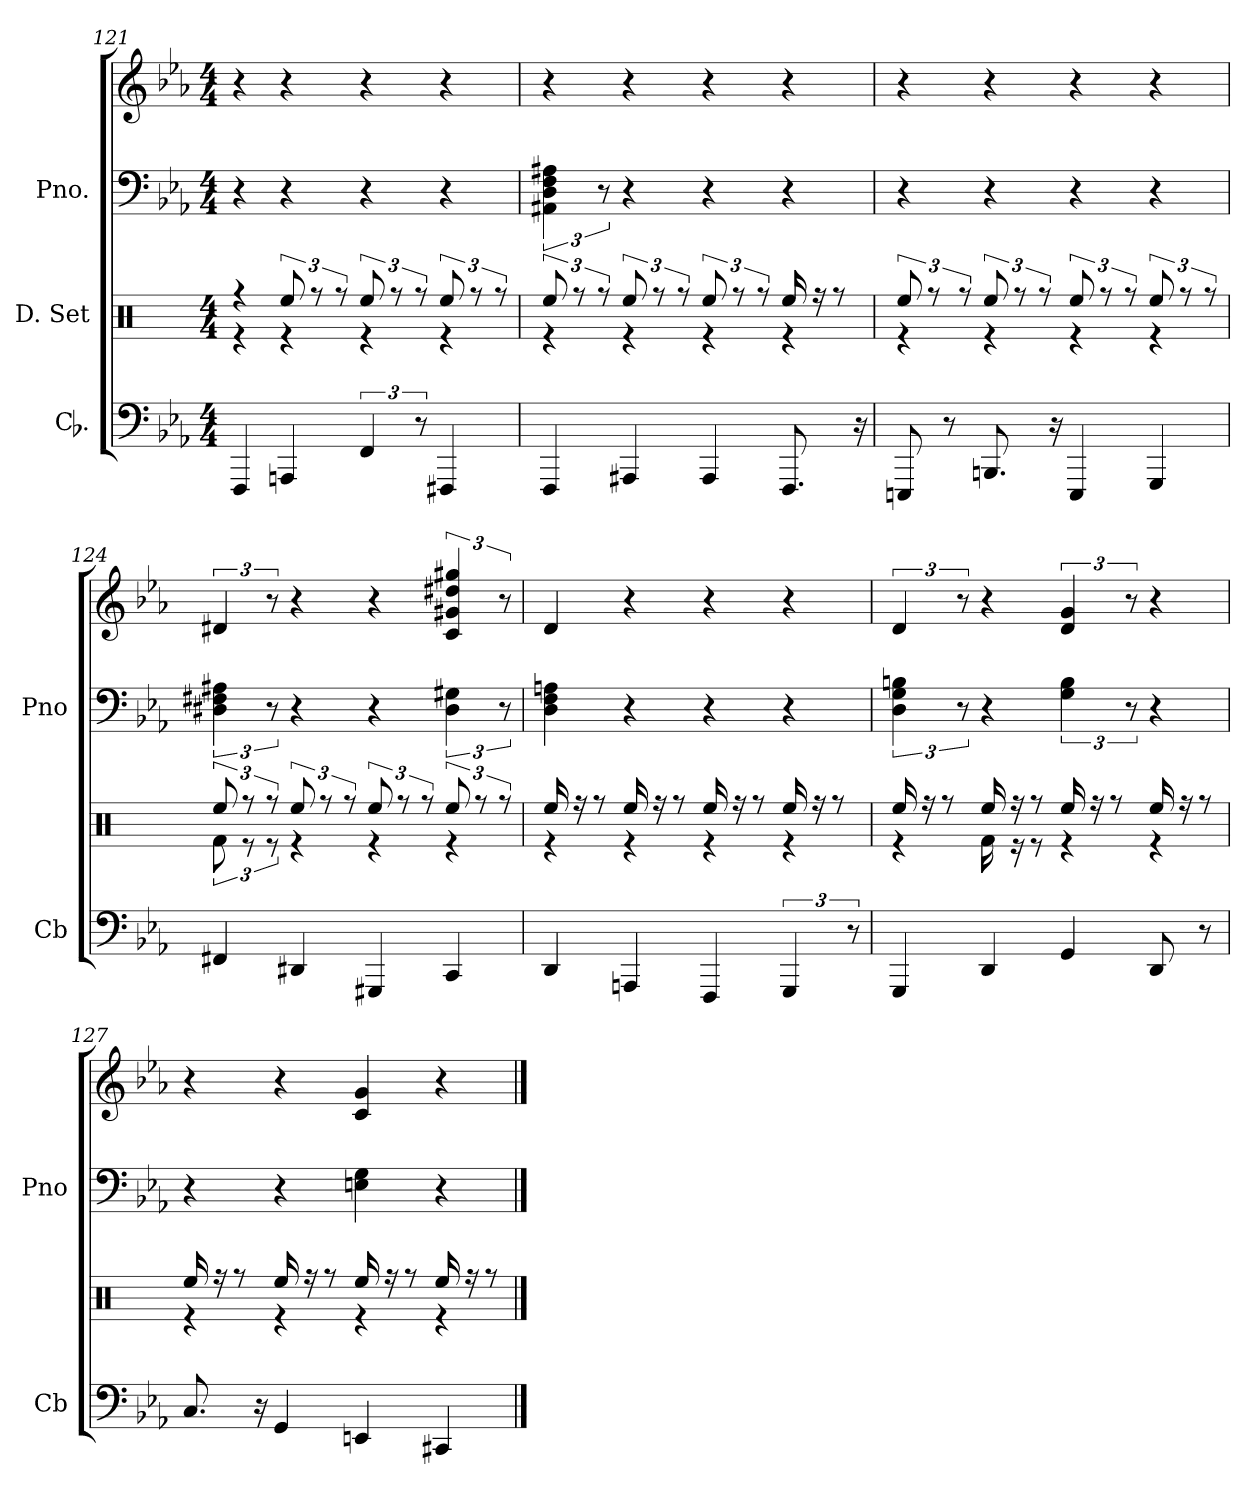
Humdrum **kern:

**kern	**kern	**kern	**kern
*part3	*part2	*part1	*part1
*staff4	*staff3	*staff2	*staff1
*I"Cb.	*I"D. Set	*I"Pno.	*
*I'Cb	*	*I'Pno	*
*clefF4	*clefX	*clefF4	*clefG2
*k[b-e-a-]	*k[]	*k[b-e-a-]	*k[b-e-a-]
*M4/4	*M4/4	*M4/4	*M4/4
=121	=121	=121	=121
*	*^	*	*
4FFF	4re	4rff	4r	4r
4AAAn	4re	12Ree/	4r	4r
.	.	12rff	.	.
.	.	12rff	.	.
6FF	4re	12Ree/	4r	4r
.	.	12rff	.	.
12r	.	12rff	.	.
4FFF#X	4re	12Ree/	4r	4r
.	.	12rff	.	.
.	.	12rff	.	.
=122	=122	=122	=122	=122
4FFF	4re	12Ree/	6AA#X 6D 6F 6A#X	4r
.	.	12rff	.	.
.	.	12rff	12r	.
4AAA#X	4re	12Ree/	4r	4r
.	.	12rff	.	.
.	.	12rff	.	.
4AAA#	4re	12Ree/	4r	4r
.	.	12rff	.	.
.	.	12rff	.	.
8.FFF	4re	16Ree/	4r	4r
.	.	16rff	.	.
.	.	8rff	.	.
16r	.	.	.	.
=123	=123	=123	=123	=123
8EEEn	4re	12Ree/	4r	4r
.	.	12rff	.	.
8r	.	.	.	.
.	.	12rff	.	.
8.BBBn	4re	12Ree/	4r	4r
.	.	12rff	.	.
.	.	12rff	.	.
16r	.	.	.	.
4EEE	4re	12Ree/	4r	4r
.	.	12rff	.	.
.	.	12rff	.	.
4GGG	4re	12Ree/	4r	4r
.	.	12rff	.	.
.	.	12rff	.	.
=124	=124	=124	=124	=124
4FF#X	12Rf\	12Ree/	6D#X 6F#X 6A#X	6d#X
.	12re	12rff	.	.
.	12re	12rff	12r	12r
4DD#X	4re	12Ree/	4r	4r
.	.	12rff	.	.
.	.	12rff	.	.
4GGG#X	4re	12Ree/	4r	4r
.	.	12rff	.	.
.	.	12rff	.	.
4CC	4re	12Ree/	6D# 6G#X	6c 6g#X 6dd#X 6gg#X
.	.	12rff	.	.
.	.	12rff	12r	12r
=125	=125	=125	=125	=125
4DD	4re	16Ree/	4D 4F 4An	4d
.	.	16rff	.	.
.	.	8rff	.	.
4AAAn	4re	16Ree/	4r	4r
.	.	16rff	.	.
.	.	8rff	.	.
4FFF	4re	16Ree/	4r	4r
.	.	16rff	.	.
.	.	8rff	.	.
6GGG	4re	16Ree/	4r	4r
.	.	16rff	.	.
.	.	8rff	.	.
12r	.	.	.	.
=126	=126	=126	=126	=126
4GGG	4re	16Ree/	6D 6G 6Bn	6d
.	.	16rff	.	.
.	.	8rff	.	.
.	.	.	12r	12r
4DD	16Rf\	16Ree/	4r	4r
.	16re	16rff	.	.
.	8re	8rff	.	.
4GG	4re	16Ree/	6G 6B	6d 6g
.	.	16rff	.	.
.	.	8rff	.	.
.	.	.	12r	12r
8DD	4re	16Ree/	4r	4r
.	.	16rff	.	.
8r	.	8rff	.	.
=127	=127	=127	=127	=127
8.C	4re	16Ree/	4r	4r
.	.	16rff	.	.
.	.	8rff	.	.
16r	.	.	.	.
4GG	4re	16Ree/	4r	4r
.	.	16rff	.	.
.	.	8rff	.	.
4EEn	4re	16Ree/	4En 4G	4c 4g
.	.	16rff	.	.
.	.	8rff	.	.
4CC#X	4re	16Ree/	4r	4r
.	.	16rff	.	.
.	.	8rff	.	.
*	*v	*v	*	*
==	==	==	==
*-	*-	*-	*-
